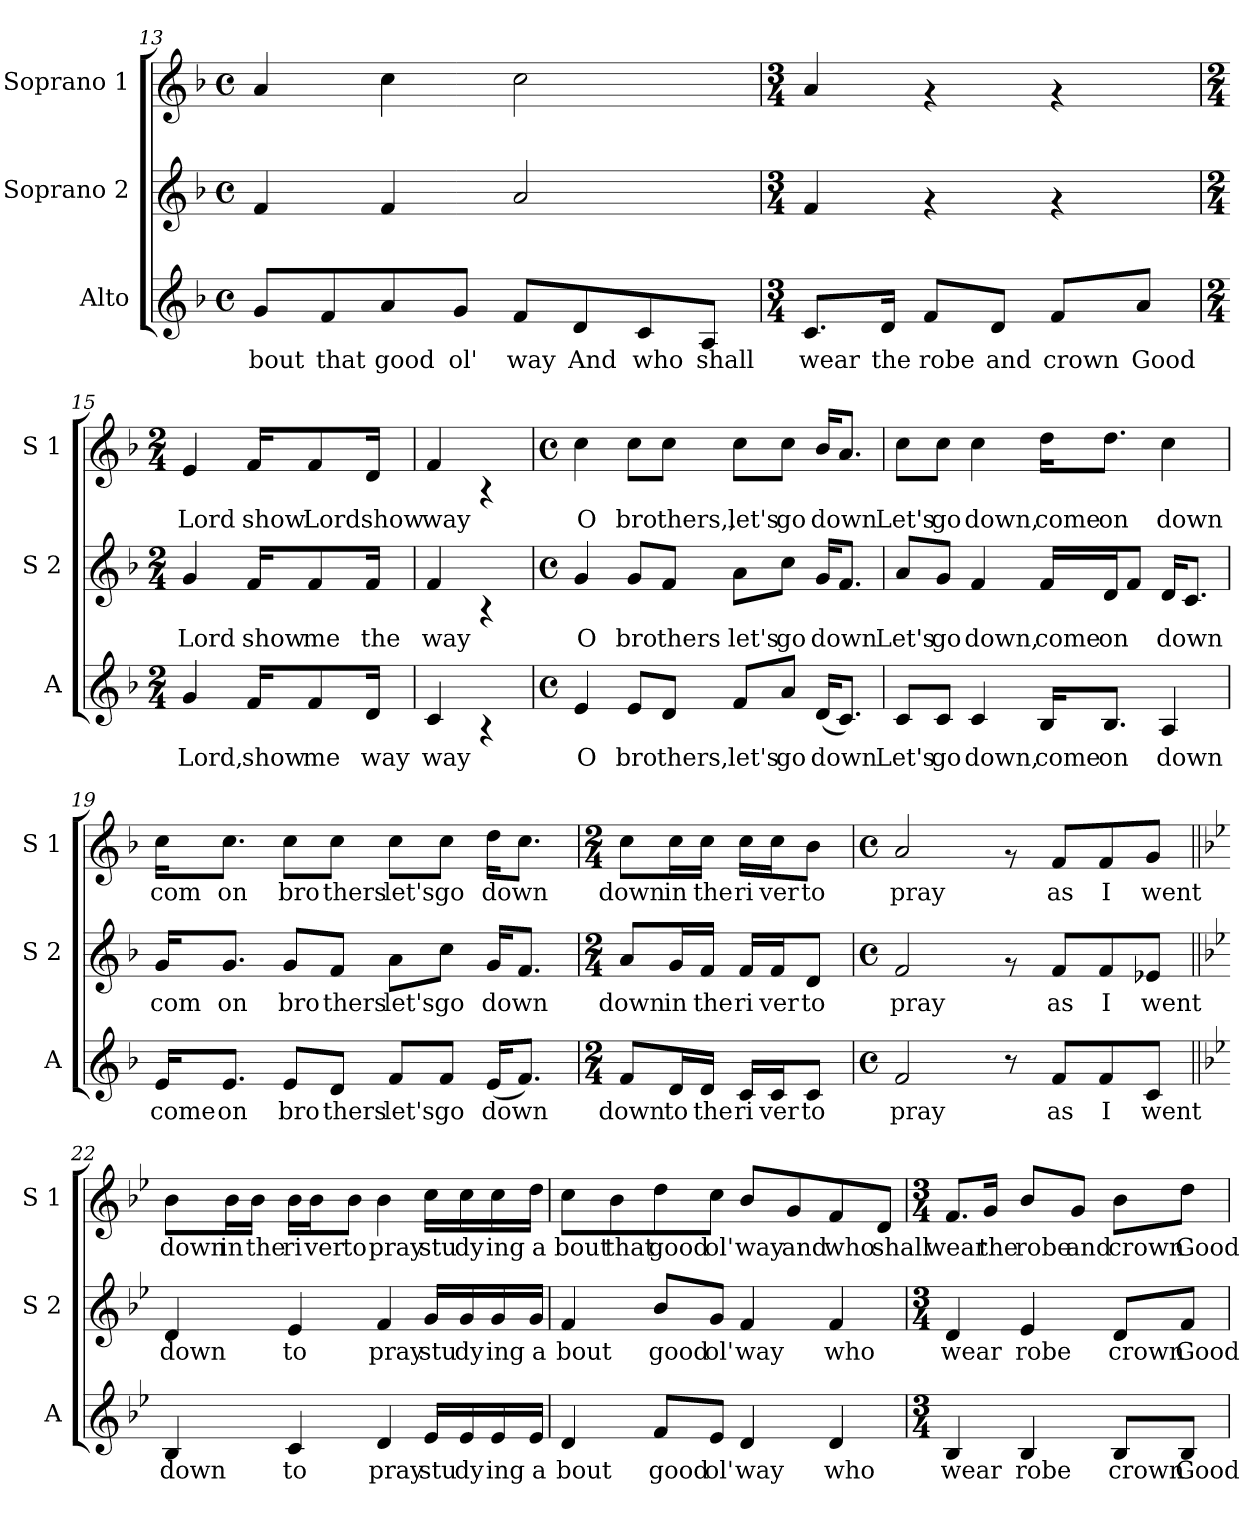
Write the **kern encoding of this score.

**kern	**text	**kern	**text	**kern	**text
*part3	*part3	*part2	*part2	*part1	*part1
*staff3	*staff3	*staff2	*staff2	*staff1	*staff1
*I"Alto	*	*I"Soprano 2	*	*I"Soprano 1	*
*I'A	*	*I'S 2	*	*I'S 1	*
!!LO:LB:g=z
*clefG2	*	*clefG2	*	*clefG2	*
*k[b-]	*	*k[b-]	*	*k[b-]	*
*F:	*	*F:	*	*F:	*
*M4/4	*	*M4/4	*	*M4/4	*
*met(c)	*	*met(c)	*	*met(c)	*
=13	=13	=13	=13	=13	=13
!	!LO:LY:b	!	!	!	!
8g/L	bout	4f/	.	4a/	.
!	!LO:LY:b	!	!	!	!
8f/	that	.	.	.	.
!	!LO:LY:b	!	!	!	!
8a/	good	4f/	.	4cc\	.
!	!LO:LY:b	!	!	!	!
8g/J	ol'	.	.	.	.
!	!LO:LY:b	!	!	!	!
8f/L	way	2a/	.	2cc\	.
!	!LO:LY:b	!	!	!	!
8d/	And	.	.	.	.
!	!LO:LY:b	!	!	!	!
8c/	who	.	.	.	.
!	!LO:LY:b	!	!	!	!
8A/J	shall	.	.	.	.
=14	=14	=14	=14	=14	=14
*M3/4	*	*M3/4	*	*M3/4	*
!	!LO:LY:b	!	!	!	!
8.c/L	wear	4f/	.	4a/	.
!	!LO:LY:b	!	!	!	!
16d/Jk	the	.	.	.	.
!	!LO:LY:b	!	!	!	!
8f/L	robe	4rf	.	4rf	.
!	!LO:LY:b	!	!	!	!
8d/J	and	.	.	.	.
!	!LO:LY:b	!	!	!	!
8f/L	crown	4rf	.	4rf	.
!	!LO:LY:b	!	!	!	!
8a/J	Good	.	.	.	.
=15	=15	=15	=15	=15	=15
*M2/4	*	*M2/4	*	*M2/4	*
!	!LO:LY:b	!	!LO:LY:b	!	!LO:LY:b
4g/	Lord,	4g/	Lord	4e/	Lord
!	!LO:LY:b	!	!LO:LY:b	!	!LO:LY:b
16f/KL	show	16f/KL	show	16f/KL	show
!	!LO:LY:b	!	!LO:LY:b	!	!LO:LY:b
8f/	me	8f/	me	8f/	Lord
!	!LO:LY:b	!	!LO:LY:b	!	!LO:LY:b
16d/Jk	way	16f/Jk	the	16d/Jk	show
!!LO:LB:g=z
=16	=16	=16	=16	=16	=16
!	!LO:LY:b	!	!LO:LY:b	!	!LO:LY:b
4c/	way	4f/	way	4f/	way
4rA	.	4rA	.	4rA	.
=17	=17	=17	=17	=17	=17
*M4/4	*	*M4/4	*	*M4/4	*
*met(c)	*	*met(c)	*	*met(c)	*
!	!LO:LY:b	!	!LO:LY:b	!	!LO:LY:b
4e/	O	4g/	O	4cc\	O
!	!LO:LY:b	!	!LO:LY:b	!	!LO:LY:b
8e/L	bro	8g/L	bro	8cc\L	bro
!	!LO:LY:b	!	!LO:LY:b	!	!LO:LY:b
8d/J	thers,	8f/J	thers	8cc\J	thers,,
!	!LO:LY:b	!	!LO:LY:b	!	!LO:LY:b
8f/L	let's	8a\L	let's	8cc\L	let's
!	!LO:LY:b	!	!LO:LY:b	!	!LO:LY:b
8a/J	go	8cc\J	go	8cc\J	go
!	!LO:LY:b	!	!LO:LY:b	!	!LO:LY:b
(<16d/KL	down	16g/KL	down	16b-/KL	down
8.c/J)	.	8.f/J	.	8.a/J	.
=18	=18	=18	=18	=18	=18
!	!LO:LY:b	!	!LO:LY:b	!	!LO:LY:b
8c/L	Let's	8a/L	Let's	8cc\L	Let's
!	!LO:LY:b	!	!LO:LY:b	!	!LO:LY:b
8c/J	go	8g/J	go	8cc\J	go
!	!LO:LY:b	!	!LO:LY:b	!	!LO:LY:b
4c/	down,	4f/	down,	4cc\	down,
!	!LO:LY:b	!	!LO:LY:b	!	!LO:LY:b
16B-/KL	come	16f/LL	come	16dd\KL	come
!	!LO:LY:b	!	!LO:LY:b	!	!LO:LY:b
8.B-/J	on	16d/J	on	8.dd\J	on
.	.	8f/J	.	.	.
!	!LO:LY:b	!	!LO:LY:b	!	!LO:LY:b
4A/	down	16d/KL	down	4cc\	down
.	.	8.c/J	.	.	.
!!LO:PB:g=z
=19	=19	=19	=19	=19	=19
!	!LO:LY:b	!	!LO:LY:b	!	!LO:LY:b
16e/KL	come	16g/KL	com	16cc\KL	com
!	!LO:LY:b	!	!LO:LY:b	!	!LO:LY:b
8.e/J	on	8.g/J	on	8.cc\J	on
!	!LO:LY:b	!	!LO:LY:b	!	!LO:LY:b
8e/L	bro	8g/L	bro	8cc\L	bro
!	!LO:LY:b	!	!LO:LY:b	!	!LO:LY:b
8d/J	thers	8f/J	thers	8cc\J	thers
!	!LO:LY:b	!	!LO:LY:b	!	!LO:LY:b
8f/L	let's	8a\L	let's	8cc\L	let's
!	!LO:LY:b	!	!LO:LY:b	!	!LO:LY:b
8f/J	go	8cc\J	go	8cc\J	go
!	!LO:LY:b	!	!LO:LY:b	!	!LO:LY:b
(>16e/KL	down	16g/KL	down	16dd\KL	down
8.f/J)	.	8.f/J	.	8.cc\J	.
=20	=20	=20	=20	=20	=20
*M2/4	*	*M2/4	*	*M2/4	*
!	!LO:LY:b	!	!LO:LY:b	!	!LO:LY:b
8f/L	down	8a/L	down	8cc\L	down
!	!LO:LY:b	!	!LO:LY:b	!	!LO:LY:b
16d/L	to	16g/L	in	16cc\L	in
!	!LO:LY:b	!	!LO:LY:b	!	!LO:LY:b
16d/JJ	the	16f/JJ	the	16cc\JJ	the
!	!LO:LY:b	!	!LO:LY:b	!	!LO:LY:b
16c/LL	ri	16f/LL	ri	16cc\LL	ri
!	!LO:LY:b	!	!LO:LY:b	!	!LO:LY:b
16c/J	ver	16f/J	ver	16cc\J	ver
!	!LO:LY:b	!	!LO:LY:b	!	!LO:LY:b
8c/J	to	8d/J	to	8b-\J	to
=21	=21	=21	=21	=21	=21
*M4/4	*	*M4/4	*	*M4/4	*
*met(c)	*	*met(c)	*	*met(c)	*
!	!LO:LY:b	!	!LO:LY:b	!	!LO:LY:b
2f/	pray	2f/	pray	2a/	pray
8r	.	8rf	.	8rf	.
!	!LO:LY:b	!	!LO:LY:b	!	!LO:LY:b
8f/L	as	8f/L	as	8f/L	as
!	!LO:LY:b	!	!LO:LY:b	!	!LO:LY:b
8f/	I	8f/	I	8f/	I
!	!LO:LY:b	!	!LO:LY:b	!	!LO:LY:b
8c/J	went	8e-X/J	went	8g/J	went
!!LO:LB:g=z
=22||	=22||	=22||	=22||	=22||	=22||
*k[b-e-]	*	*k[b-e-]	*	*k[b-e-]	*
*B-:	*	*B-:	*	*B-:	*
!	!LO:LY:b	!	!LO:LY:b	!	!LO:LY:b
4B-/	down	4d/	down	8b-\L	down
!	!	!	!	!	!LO:LY:b
.	.	.	.	16b-\L	in
!	!	!	!	!	!LO:LY:b
.	.	.	.	16b-\JJ	the
!	!LO:LY:b	!	!LO:LY:b	!	!LO:LY:b
4c/	to	4e-/	to	16b-\LL	ri
!	!	!	!	!	!LO:LY:b
.	.	.	.	16b-\J	ver
!	!	!	!	!	!LO:LY:b
.	.	.	.	8b-\J	to
!	!LO:LY:b	!	!LO:LY:b	!	!LO:LY:b
4d/	pray	4f/	pray	4b-\	pray
!	!LO:LY:b	!	!LO:LY:b	!	!LO:LY:b
16e-/LL	stu	16g/LL	stu	16cc\LL	stu
!	!LO:LY:b	!	!LO:LY:b	!	!LO:LY:b
16e-/	dy	16g/	dy	16cc\	dy
!	!LO:LY:b	!	!LO:LY:b	!	!LO:LY:b
16e-/	ing	16g/	ing	16cc\	ing
!	!LO:LY:b	!	!LO:LY:b	!	!LO:LY:b
16e-/JJ	a	16g/JJ	a	16dd\JJ	a
=23	=23	=23	=23	=23	=23
!	!LO:LY:b	!	!LO:LY:b	!	!LO:LY:b
4d/	bout	4f/	bout	8cc\L	bout
!	!	!	!	!	!LO:LY:b
.	.	.	.	8b-\	that
!	!LO:LY:b	!	!LO:LY:b	!	!LO:LY:b
8f/L	good	8b-/L	good	8dd\	good
!	!LO:LY:b	!	!LO:LY:b	!	!LO:LY:b
8e-/J	ol'	8g/J	ol'	8cc\J	ol'
!	!LO:LY:b	!	!LO:LY:b	!	!LO:LY:b
4d/	way	4f/	way	8b-/L	way
!	!	!	!	!	!LO:LY:b
.	.	.	.	8g/	and
!	!LO:LY:b	!	!LO:LY:b	!	!LO:LY:b
4d/	who	4f/	who	8f/	who
!	!	!	!	!	!LO:LY:b
.	.	.	.	8d/J	shall
!!LO:PB:g=z
=24	=24	=24	=24	=24	=24
*M3/4	*	*M3/4	*	*M3/4	*
!	!LO:LY:b	!	!LO:LY:b	!	!LO:LY:b
4B-/	wear	4d/	wear	8.f/L	wear
!	!	!	!	!	!LO:LY:b
.	.	.	.	16g/Jk	the
!	!LO:LY:b	!	!LO:LY:b	!	!LO:LY:b
4B-/	robe	4e-/	robe	8b-/L	robe
!	!	!	!	!	!LO:LY:b
.	.	.	.	8g/J	and
!	!LO:LY:b	!	!LO:LY:b	!	!LO:LY:b
8B-/L	crown	8d/L	crown	8b-\L	crown
!	!LO:LY:b	!	!LO:LY:b	!	!LO:LY:b
8B-/J	Good	8f/J	Good	8dd\J	Good
=	=	=	=	=	=
*-	*-	*-	*-	*-	*-
